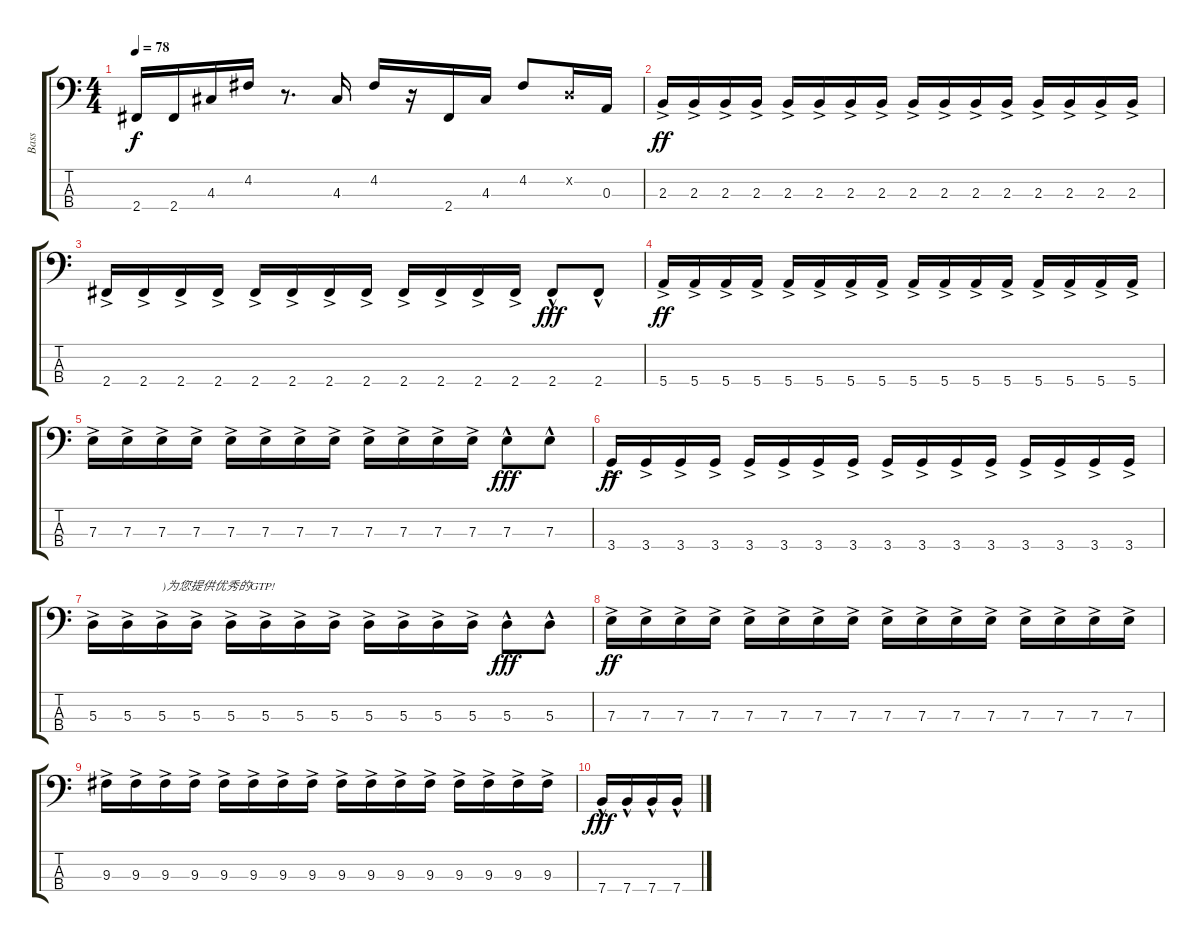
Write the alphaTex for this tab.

\track ("Bass" "Bass") {instrument acousticbass}
\staff {score tabs}
\tuning (G2 D2 A1 E1) {hide}
\ts (4 4)
\tempo 78
\clef f4
\ks c
2.4.16{dy f} 2.4.16 4.3.16 4.2.16 r.8{d} 4.3.16 4.2.16 r.16 2.4.16 4.3.16 4.2.8 0.2{x}.16 0.3.16 |
2.3{ac}.16{dy ff} 2.3{ac}.16 2.3{ac}.16 2.3{ac}.16 2.3{ac}.16 2.3{ac}.16 2.3{ac}.16 2.3{ac}.16 2.3{ac}.16 2.3{ac}.16 2.3{ac}.16 2.3{ac}.16 2.3{ac}.16 2.3{ac}.16 2.3{ac}.16 2.3{ac}.16 |
2.4{ac}.16 2.4{ac}.16 2.4{ac}.16 2.4{ac}.16 2.4{ac}.16 2.4{ac}.16 2.4{ac}.16 2.4{ac}.16 2.4{ac}.16 2.4{ac}.16 2.4{ac}.16 2.4{ac}.16 2.4{hac}.8{dy fff} 2.4{hac}.8 |
5.4{ac}.16{dy ff} 5.4{ac}.16 5.4{ac}.16 5.4{ac}.16 5.4{ac}.16 5.4{ac}.16 5.4{ac}.16 5.4{ac}.16 5.4{ac}.16 5.4{ac}.16 5.4{ac}.16 5.4{ac}.16 5.4{ac}.16 5.4{ac}.16 5.4{ac}.16 5.4{ac}.16 |
7.3{ac}.16 7.3{ac}.16 7.3{ac}.16 7.3{ac}.16 7.3{ac}.16 7.3{ac}.16 7.3{ac}.16 7.3{ac}.16 7.3{ac}.16 7.3{ac}.16 7.3{ac}.16 7.3{ac}.16 7.3{hac}.8{dy fff} 7.3{hac}.8 |
3.4{ac}.16{dy ff} 3.4{ac}.16 3.4{ac}.16 3.4{ac}.16 3.4{ac}.16 3.4{ac}.16 3.4{ac}.16 3.4{ac}.16 3.4{ac}.16 3.4{ac}.16 3.4{ac}.16 3.4{ac}.16 3.4{ac}.16 3.4{ac}.16 3.4{ac}.16 3.4{ac}.16 |
5.3{ac}.16 5.3{ac}.16 5.3{ac}.16{txt ")为您提供优秀的GTP!"} 5.3{ac}.16 5.3{ac}.16 5.3{ac}.16 5.3{ac}.16 5.3{ac}.16 5.3{ac}.16 5.3{ac}.16 5.3{ac}.16 5.3{ac}.16 5.3{hac}.8{dy fff} 5.3{hac}.8 |
7.3{ac}.16{dy ff} 7.3{ac}.16 7.3{ac}.16 7.3{ac}.16 7.3{ac}.16 7.3{ac}.16 7.3{ac}.16 7.3{ac}.16 7.3{ac}.16 7.3{ac}.16 7.3{ac}.16 7.3{ac}.16 7.3{ac}.16 7.3{ac}.16 7.3{ac}.16 7.3{ac}.16 |
9.3{ac}.16 9.3{ac}.16 9.3{ac}.16 9.3{ac}.16 9.3{ac}.16 9.3{ac}.16 9.3{ac}.16 9.3{ac}.16 9.3{ac}.16 9.3{ac}.16 9.3{ac}.16 9.3{ac}.16 9.3{ac}.16 9.3{ac}.16 9.3{ac}.16 9.3{ac}.16 |
7.4{hac}.16{dy fff} 7.4{hac}.16 7.4{hac}.16 7.4{hac}.16
